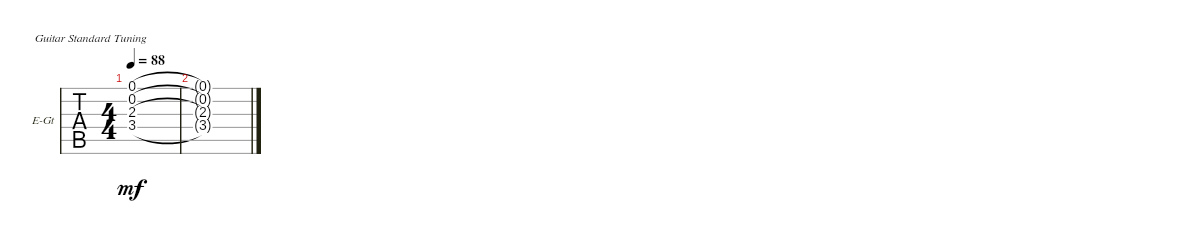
\defaultSystemsLayout 4
\bracketExtendMode groupsimilarinstruments
\firstSystemTrackNameOrientation horizontal
\otherSystemsTrackNameOrientation horizontal
\track ("Guitar" "E-Gt") {instrument overdrivenguitar}
\staff {tabs}
\tuning (E4 B3 G3 D3 A2 E2)
\ts (4 4)
\tempo 88
\clef g2
\ks c
(0.1{t} 3.4{t} 2.3{t} 0.2{t}).1{dy mf} |
(0.1{t} 3.4{t} 2.3{t} 0.2{t}).1
